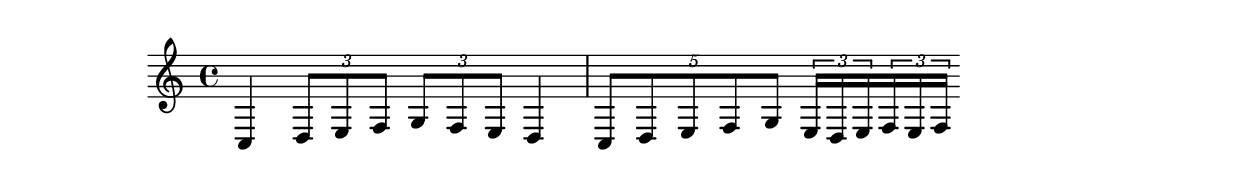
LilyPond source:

\version "2.18.2"

ldMusic = \relative c {
  << \new Voice = "voice1" {
    c4 \tuplet 3/2 4 { d8 e f g f e } d4

    \tuplet 5/4 2 { c8 d e f g }
    
    \tuplet 3/2 8 { e16 d e f e f }
  } >>
}

\book {
  \header {
  }

  \score {
    <<
    \new Staff = Staff \with { }
    \context Staff = Staff {
      \ldMusic
    }
    >>
  }
}
